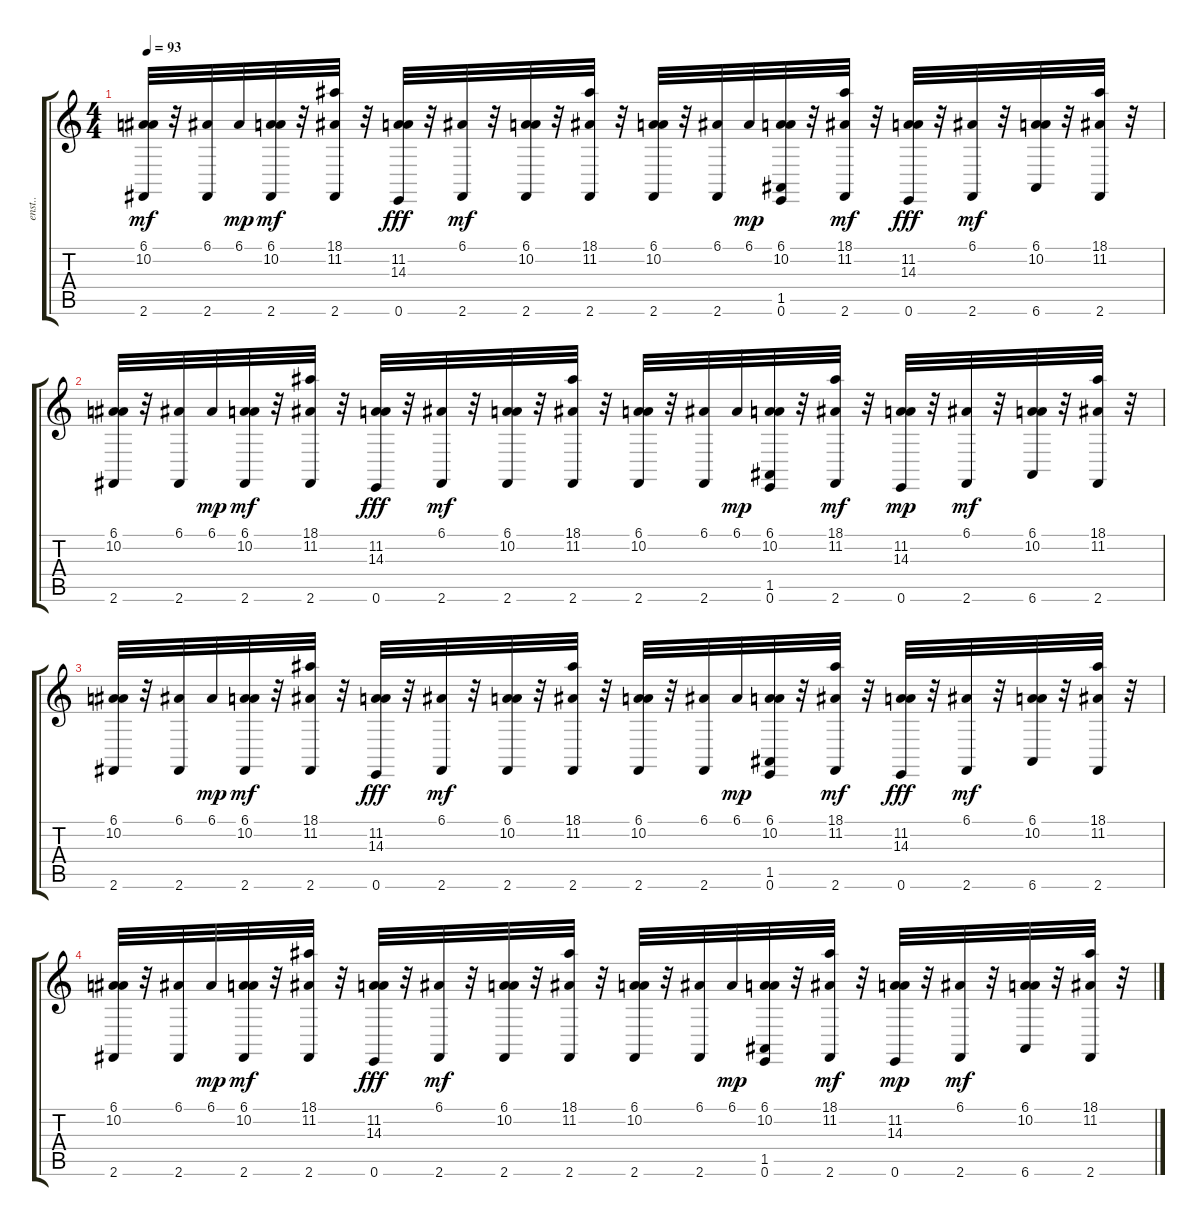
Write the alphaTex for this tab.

\track ("enst.." "enst..") {instrument drawbarorgan}
\staff {score tabs}
\tuning (E4 B3 G3 D3 A2 E2) {hide}
\ts (4 4)
\tempo 93
\clef g2
\ks c
(6.1 10.2 2.6).32{dy mf} r.32 (6.1 2.6).32 6.1.32{dy mp} (6.1 10.2 2.6).32{dy mf} r.32 (18.1 11.2 2.6).32 r.32 (11.2 14.3 0.6).32{dy fff} r.32 (6.1 2.6).32{dy mf} r.32 (6.1 10.2 2.6).32 r.32 (18.1 11.2 2.6).32 r.32 (6.1 10.2 2.6).32 r.32 (6.1 2.6).32 6.1.32{dy mp} (6.1 10.2 1.5 0.6).32 r.32 (18.1 11.2 2.6).32{dy mf} r.32 (11.2 14.3 0.6).32{dy fff} r.32 (6.1 2.6).32{dy mf} r.32 (6.1 10.2 6.6).32 r.32 (18.1 11.2 2.6).32 r.32 |
(6.1 10.2 2.6).32 r.32 (6.1 2.6).32 6.1.32{dy mp} (6.1 10.2 2.6).32{dy mf} r.32 (18.1 11.2 2.6).32 r.32 (11.2 14.3 0.6).32{dy fff} r.32 (6.1 2.6).32{dy mf} r.32 (6.1 10.2 2.6).32 r.32 (18.1 11.2 2.6).32 r.32 (6.1 10.2 2.6).32 r.32 (6.1 2.6).32 6.1.32{dy mp} (6.1 10.2 1.5 0.6).32 r.32 (18.1 11.2 2.6).32{dy mf} r.32 (11.2 14.3 0.6).32{dy mp} r.32 (6.1 2.6).32{dy mf} r.32 (6.1 10.2 6.6).32 r.32 (18.1 11.2 2.6).32 r.32 |
(6.1 10.2 2.6).32 r.32 (6.1 2.6).32 6.1.32{dy mp} (6.1 10.2 2.6).32{dy mf} r.32 (18.1 11.2 2.6).32 r.32 (11.2 14.3 0.6).32{dy fff} r.32 (6.1 2.6).32{dy mf} r.32 (6.1 10.2 2.6).32 r.32 (18.1 11.2 2.6).32 r.32 (6.1 10.2 2.6).32 r.32 (6.1 2.6).32 6.1.32{dy mp} (6.1 10.2 1.5 0.6).32 r.32 (18.1 11.2 2.6).32{dy mf} r.32 (11.2 14.3 0.6).32{dy fff} r.32 (6.1 2.6).32{dy mf} r.32 (6.1 10.2 6.6).32 r.32 (18.1 11.2 2.6).32 r.32 |
(6.1 10.2 2.6).32 r.32 (6.1 2.6).32 6.1.32{dy mp} (6.1 10.2 2.6).32{dy mf} r.32 (18.1 11.2 2.6).32 r.32 (11.2 14.3 0.6).32{dy fff} r.32 (6.1 2.6).32{dy mf} r.32 (6.1 10.2 2.6).32 r.32 (18.1 11.2 2.6).32 r.32 (6.1 10.2 2.6).32 r.32 (6.1 2.6).32 6.1.32{dy mp} (6.1 10.2 1.5 0.6).32 r.32 (18.1 11.2 2.6).32{dy mf} r.32 (11.2 14.3 0.6).32{dy mp} r.32 (6.1 2.6).32{dy mf} r.32 (6.1 10.2 6.6).32 r.32 (18.1 11.2 2.6).32 r.32
